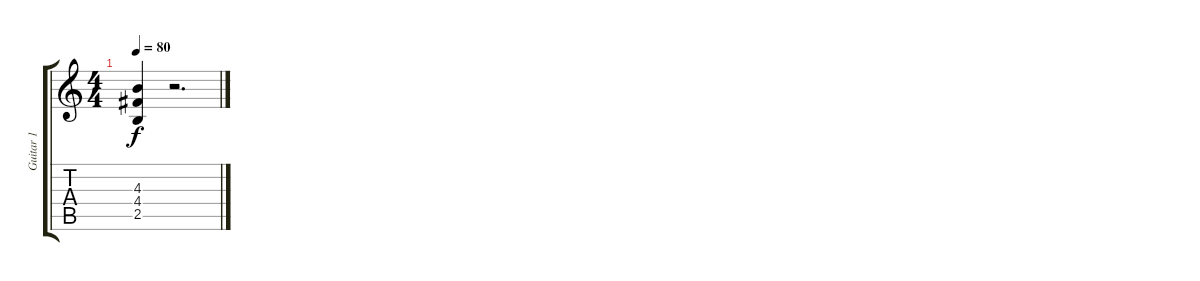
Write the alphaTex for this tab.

\track ("Guitar 1" "Guitar 1") {instrument distortionguitar}
\staff {score tabs}
\tuning (E4 B3 G3 D3 A2 E2) {hide}
\ts (4 4)
\tempo 80
\clef g2
\ks c
(4.3 4.4 2.5).4{dy f} r.2{d}
